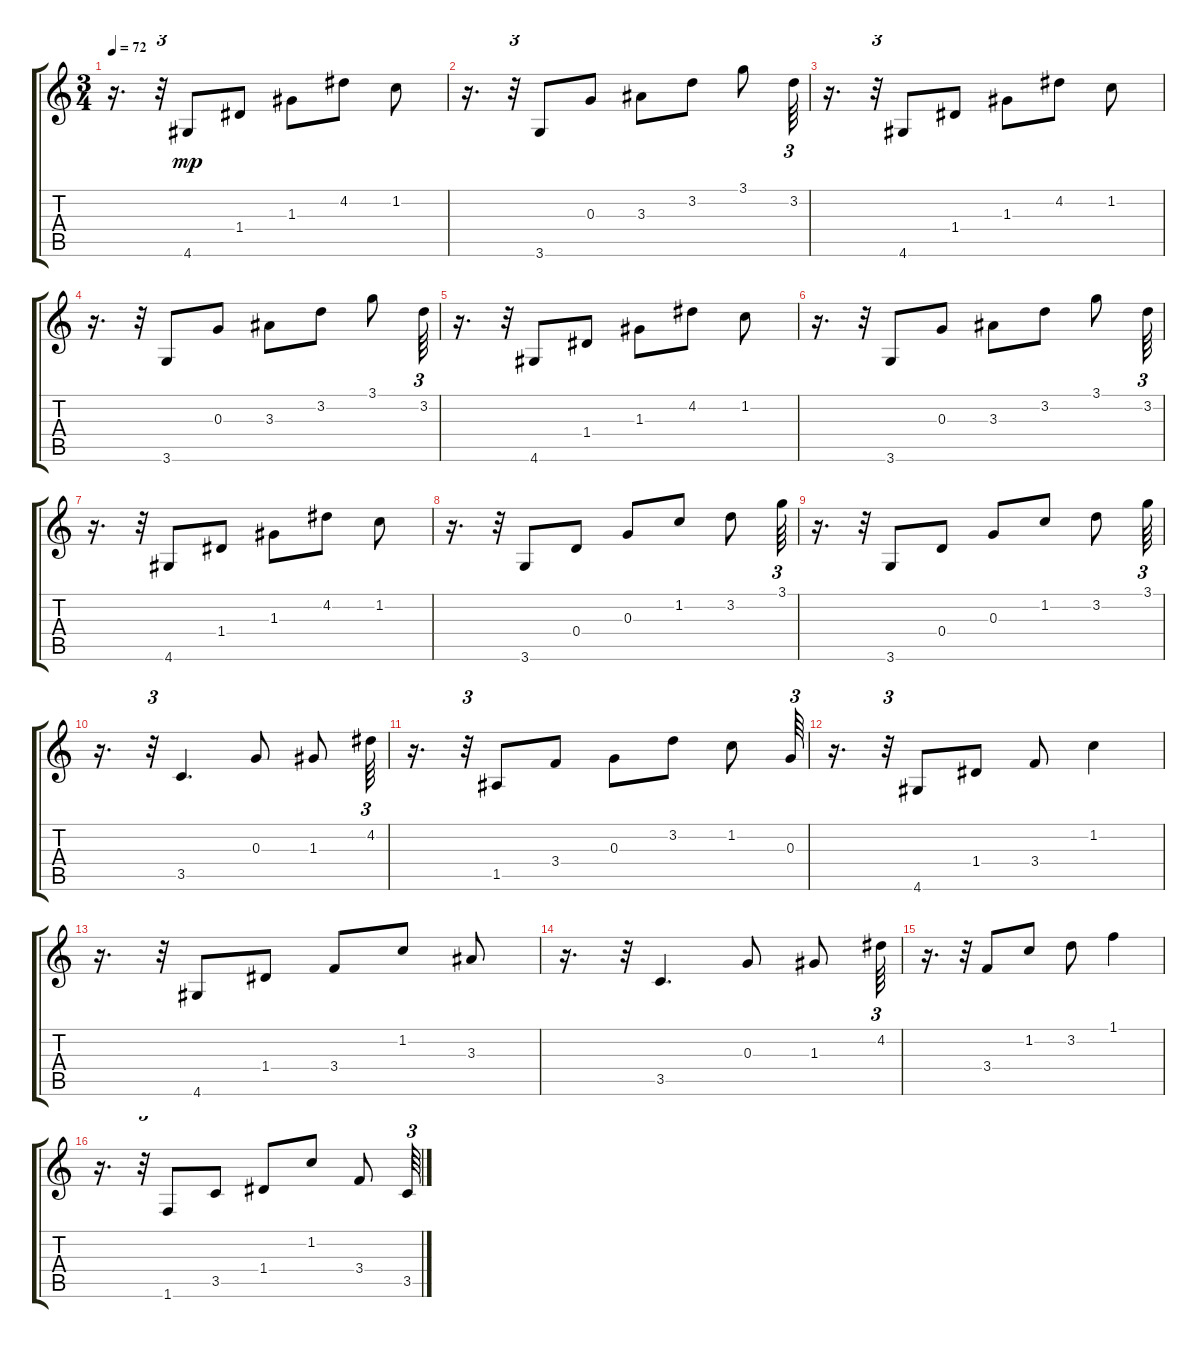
\track "" {instrument acousticguitarsteel}
\staff {score tabs}
\tuning (E4 B3 G3 D3 A2 E2) {hide}
\ts (3 4)
\tempo 72
\clef g2
\ks c
r.16{d dy mp} r.32{tu (3 2)} 4.6.8 1.4.8 1.3.8 4.2.8 1.2.8 |
r.16{d} r.32{tu (3 2)} 3.6.8 0.3.8 3.3.8 3.2.8 3.1.8 3.2.64{tu (3 2)} |
r.16{d} r.32{tu (3 2)} 4.6.8 1.4.8 1.3.8 4.2.8 1.2.8 |
r.16{d} r.32{tu (3 2)} 3.6.8 0.3.8 3.3.8 3.2.8 3.1.8 3.2.64{tu (3 2)} |
r.16{d} r.32{tu (3 2)} 4.6.8 1.4.8 1.3.8 4.2.8 1.2.8 |
r.16{d} r.32{tu (3 2)} 3.6.8 0.3.8 3.3.8 3.2.8 3.1.8 3.2.64{tu (3 2)} |
r.16{d} r.32{tu (3 2)} 4.6.8 1.4.8 1.3.8 4.2.8 1.2.8 |
r.16{d} r.32{tu (3 2)} 3.6.8 0.4.8 0.3.8 1.2.8 3.2.8 3.1.64{tu (3 2)} |
r.16{d} r.32{tu (3 2)} 3.6.8 0.4.8 0.3.8 1.2.8 3.2.8 3.1.64{tu (3 2)} |
r.16{d} r.32{tu (3 2)} 3.5.4{d} 0.3.8 1.3.8 4.2.64{tu (3 2)} |
r.16{d} r.32{tu (3 2)} 1.5.8 3.4.8 0.3.8 3.2.8 1.2.8 0.3.64{tu (3 2)} |
r.16{d} r.32{tu (3 2)} 4.6.8 1.4.8 3.4.8 1.2.4 |
r.16{d} r.32{tu (3 2)} 4.6.8 1.4.8 3.4.8 1.2.8 3.3.8 |
r.16{d} r.32{tu (3 2)} 3.5.4{d} 0.3.8 1.3.8 4.2.64{tu (3 2)} |
r.16{d} r.32{tu (3 2)} 3.4.8 1.2.8 3.2.8 1.1.4 |
r.16{d} r.32{tu (3 2)} 1.6.8 3.5.8 1.4.8 1.2.8 3.4.8 3.5.64{tu (3 2)}
